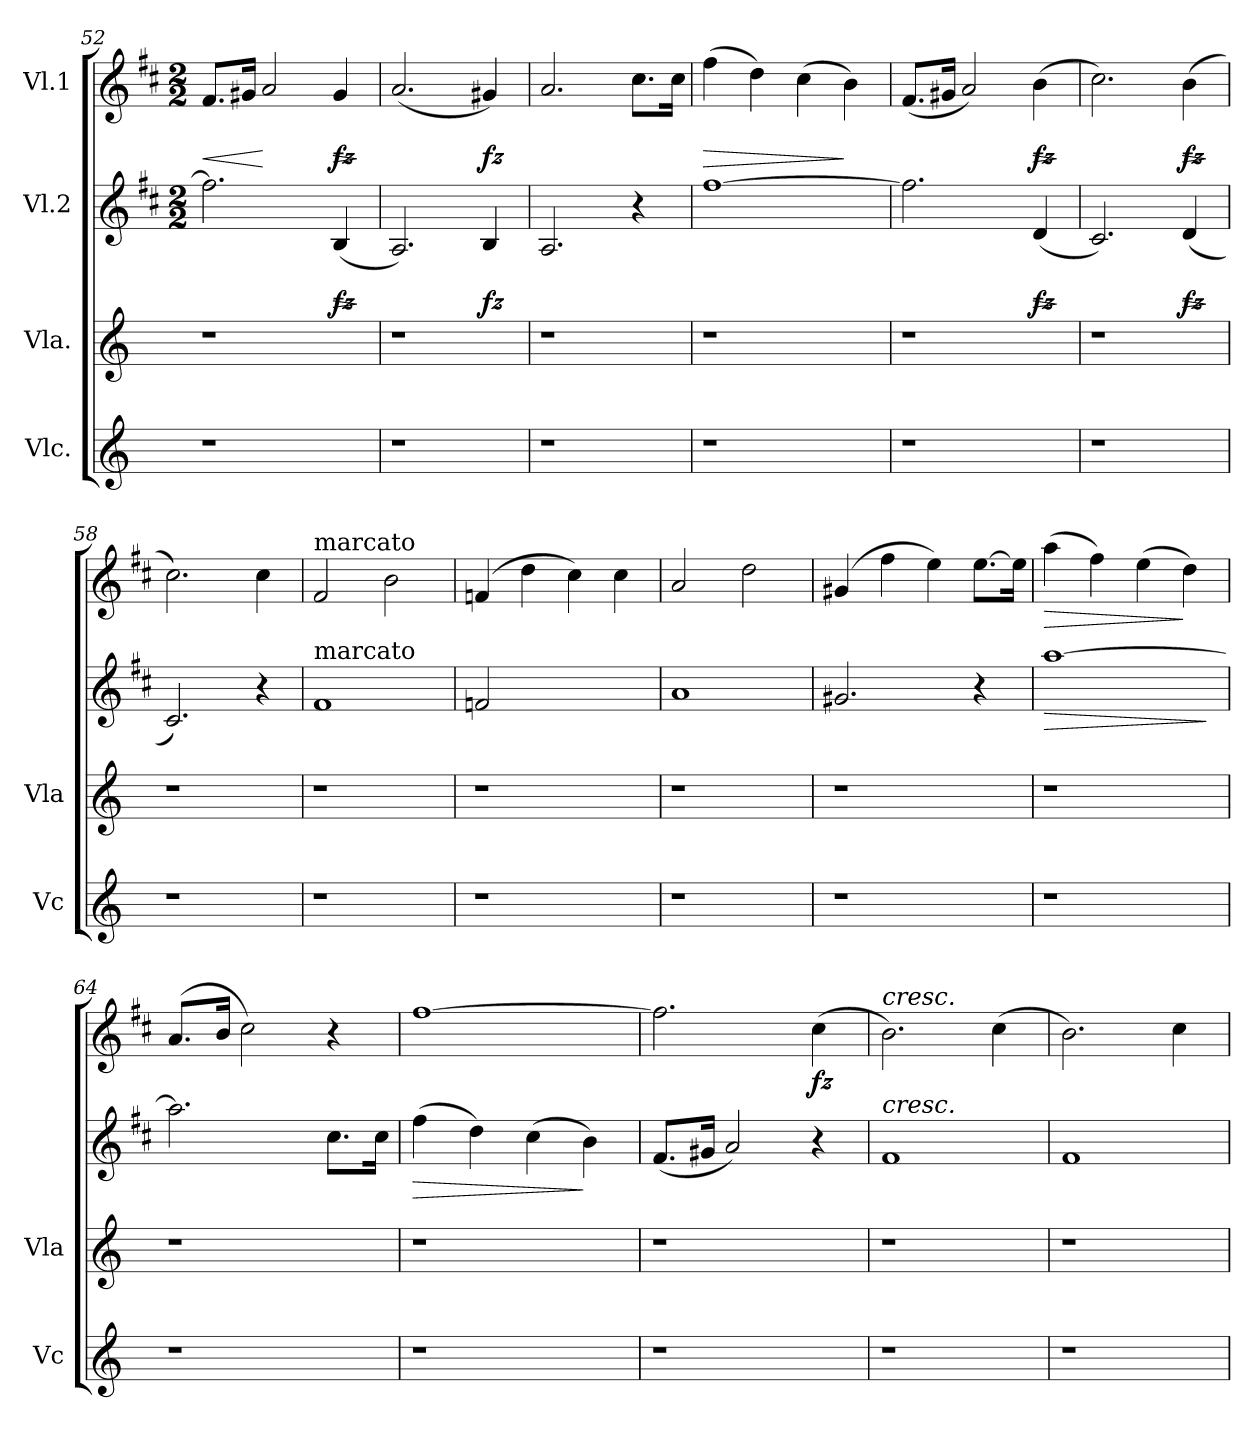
**kern	**kern	**kern	**dynam	**kern	**dynam
*part4	*part3	*part2	*part2	*part1	*part1
*staff4	*staff3	*staff2	*staff2	*staff1	*staff1
*I"Vlc.	*I"Vla.	*I"Vl.2	*	*I"Vl.1	*
*I'Vc	*I'Vla	*	*	*	*
!!LO:LB:g=z
*clefG2	*clefG2	*clefG2	*	*clefG2	*
*k[]	*k[]	*k[f#c#]	*	*k[f#c#]	*
*	*	*M2/2	*	*M2/2	*
=52	=52	=52	=52	=52	=52
!	!	!	!	!	!LO:HP:b
1r	1r	2.ff#\]	.	8.f#/L	<
.	.	.	.	16g#X/Jk	.
.	.	.	.	2a/	[
!	!	!	!LO:HP:b	!	!LO:HP:b
!	!	!	!LO:DY:n=1:b	!	!LO:DY:n=1:b
.	.	(4B/	> fz	4g#/	> fz
.	.	.	]	.	]
=53	=53	=53	=53	=53	=53
1r	1r	2.A/)	.	(2.a/	.
!	!	!	!LO:DY:b	!	!LO:DY:b
.	.	4B/	fz	4g#X/)	fz
!!LO:LB:g=z
=54	=54	=54	=54	=54	=54
1r	1r	2.A/	.	2.a/	.
.	.	4r	.	8.cc#\L	.
.	.	.	.	16cc#\Jk	.
=55	=55	=55	=55	=55	=55
!	!	!	!	!	!LO:HP:b
1r	1r	[1ff#	.	(4ff#\	>
.	.	.	.	4dd\)	.
.	.	.	.	(4cc#\	.
.	.	.	.	4b\)	]
=56	=56	=56	=56	=56	=56
1r	1r	2.ff#\]	.	(8.f#/L	.
.	.	.	.	16g#X/Jk	.
.	.	.	.	2a/)	.
!	!	!	!LO:HP:b	!	!LO:HP:b
!	!	!	!LO:DY:n=1:b	!	!LO:DY:n=1:b
.	.	(4d/	> fz	(4b\	> fz
.	.	.	]	.	]
=57	=57	=57	=57	=57	=57
1r	1r	2.c#/)	.	2.cc#\)	.
!	!	!	!LO:HP:b	!	!LO:HP:b
!	!	!	!LO:DY:n=1:b	!	!LO:DY:n=1:b
.	.	(4d/	> fz	(4b\	> fz
.	.	.	]	.	]
=58	=58	=58	=58	=58	=58
1r	1r	2.c#/)	.	2.cc#\)	.
.	.	4r	.	4cc#\	.
=59	=59	=59	=59	=59	=59
!	!	!	!	!LO:TX:a:t=marcato	!
!	!	!LO:TX:a:t=marcato	!	!	!
1r	1r	1f#	.	2f#/	.
.	.	.	.	2b\	.
!!LO:LB:g=z
=60	=60	=60	=60	=60	=60
1r	1r	2fn/	.	(4fn/	.
.	.	.	.	4dd\	.
.	.	2ryy	.	4cc#\)	.
.	.	.	.	4cc#\	.
=61	=61	=61	=61	=61	=61
1r	1r	1a	.	2a/	.
.	.	.	.	2dd\	.
=62	=62	=62	=62	=62	=62
1r	1r	2.g#X/	.	(4g#X/	.
.	.	.	.	4ff#\	.
.	.	.	.	4ee\)	.
.	.	4r	.	[8.ee\L	.
.	.	.	.	16ee\Jk]	.
=63	=63	=63	=63	=63	=63
!	!	!	!LO:HP:b	!	!LO:HP:b
1r	1r	[1aa	>	(4aa\	>
.	.	.	.	4ff#\)	.
.	.	.	.	(4ee\	.
.	.	.	.	4dd\)	]
.	.	.	]	.	.
=64	=64	=64	=64	=64	=64
1r	1r	2.aa\]	.	(8.a/L	.
.	.	.	.	16b/Jk	.
.	.	.	.	2cc#\)	.
.	.	8.cc#\L	.	4r	.
.	.	16cc#\Jk	.	.	.
=65	=65	=65	=65	=65	=65
!	!	!	!LO:HP:b	!	!
1r	1r	(4ff#\	>	[1ff#	.
.	.	4dd\)	.	.	.
.	.	(4cc#\	.	.	.
.	.	4b\)	]	.	.
!!LO:PB:g=z
=66	=66	=66	=66	=66	=66
1r	1r	(8.f#/L	.	2.ff#\]	.
.	.	16g#X/Jk	.	.	.
.	.	2a/)	.	.	.
!	!	!	!	!	!LO:DY:b
.	.	4r	.	(4cc#\	fz
=67	=67	=67	=67	=67	=67
!	!	!	!	!LO:TX:a:i:t=cresc.	!
!	!	!LO:TX:a:i:t=cresc.	!	!	!
1r	1r	1f#	.	2.b\)	.
.	.	.	.	(4cc#\	.
=68	=68	=68	=68	=68	=68
1r	1r	1f#	.	2.b\)	.
.	.	.	.	4cc#\	.
=	=	=	=	=	=
*-	*-	*-	*-	*-	*-
